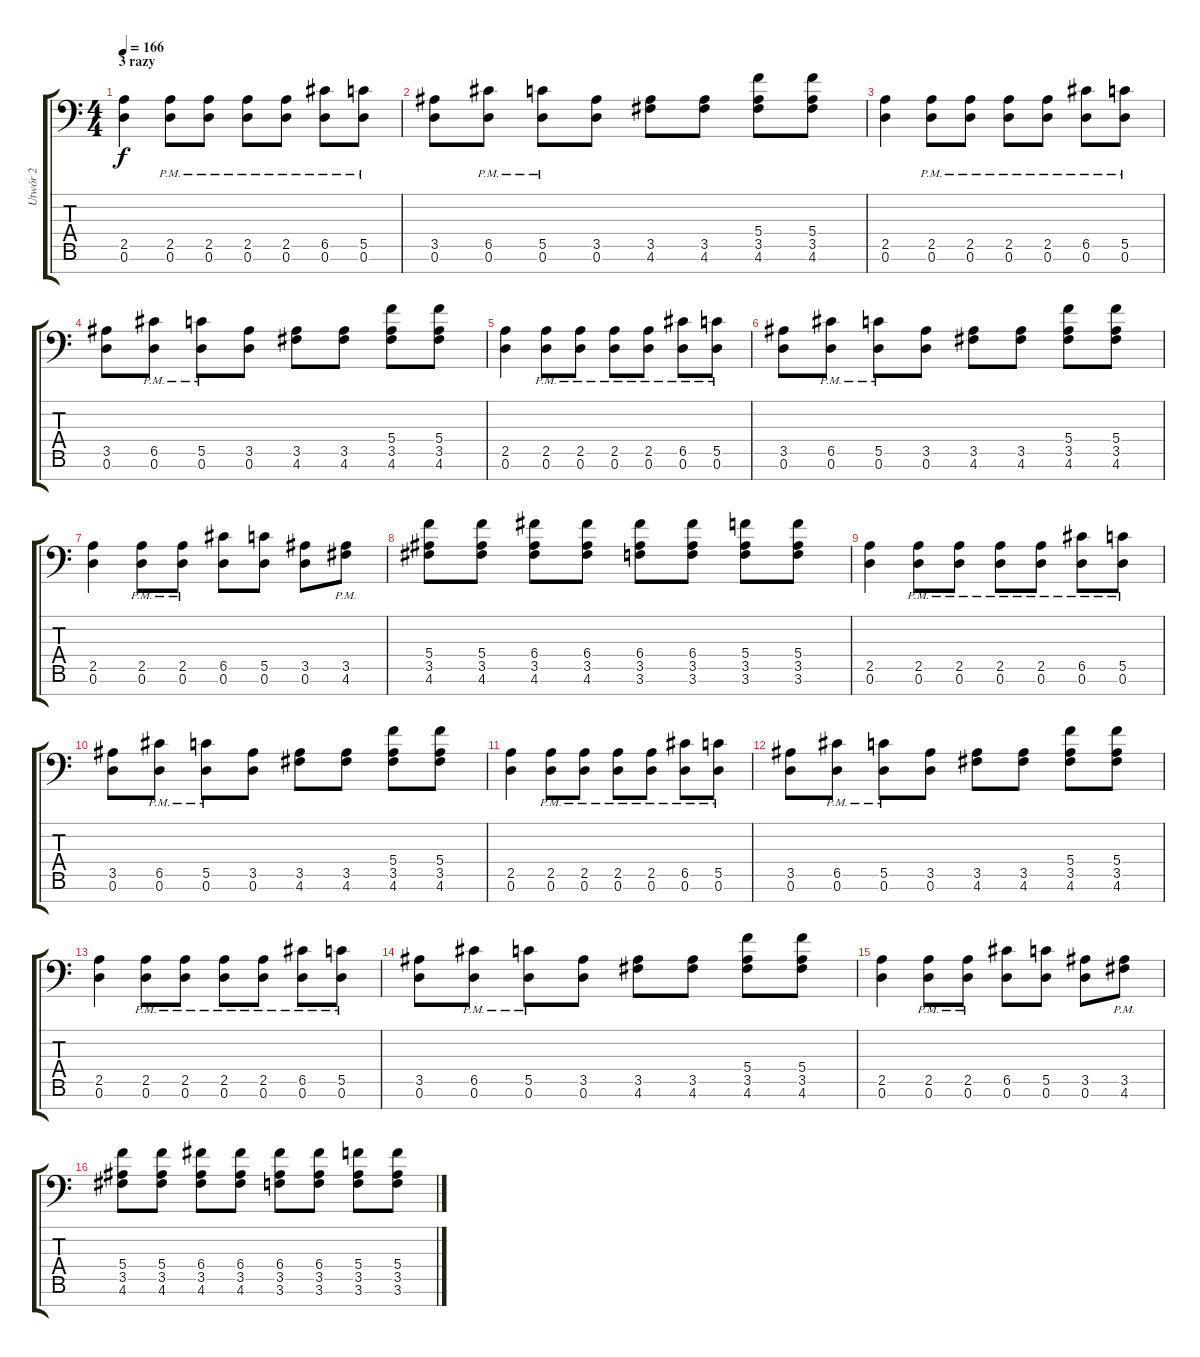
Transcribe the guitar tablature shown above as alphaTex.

\track ("Utwór 2" "Utwór 2") {instrument overdrivenguitar}
\staff {score tabs}
\tuning (D4 A3 F3 C3 G2 D2 A1) {hide}
\ts (4 4)
\section ("" "3 razy")
\tempo 166
\clef f4
\ks c
(2.5 0.6).4{dy f} (2.5{pm} 0.6{pm}).8 (2.5{pm} 0.6{pm}).8 (2.5{pm} 0.6{pm}).8 (2.5{pm} 0.6{pm}).8 (6.5{pm} 0.6{pm}).8 (5.5{pm} 0.6{pm}).8 |
(3.5 0.6).8 (6.5{pm} 0.6{pm}).8 (5.5{pm} 0.6{pm}).8 (3.5 0.6).8 (3.5 4.6).8 (3.5 4.6).8 (5.4 3.5 4.6).8 (5.4 3.5 4.6).8 |
(2.5 0.6).4 (2.5{pm} 0.6{pm}).8 (2.5{pm} 0.6{pm}).8 (2.5{pm} 0.6{pm}).8 (2.5{pm} 0.6{pm}).8 (6.5{pm} 0.6{pm}).8 (5.5{pm} 0.6{pm}).8 |
(3.5 0.6).8 (6.5{pm} 0.6{pm}).8 (5.5{pm} 0.6{pm}).8 (3.5 0.6).8 (3.5 4.6).8 (3.5 4.6).8 (5.4 3.5 4.6).8 (5.4 3.5 4.6).8 |
(2.5 0.6).4 (2.5{pm} 0.6{pm}).8 (2.5{pm} 0.6{pm}).8 (2.5{pm} 0.6{pm}).8 (2.5{pm} 0.6{pm}).8 (6.5{pm} 0.6{pm}).8 (5.5{pm} 0.6{pm}).8 |
(3.5 0.6).8 (6.5{pm} 0.6{pm}).8 (5.5{pm} 0.6{pm}).8 (3.5 0.6).8 (3.5 4.6).8 (3.5 4.6).8 (5.4 3.5 4.6).8 (5.4 3.5 4.6).8 |
(2.5 0.6).4 (2.5{pm} 0.6{pm}).8 (2.5{pm} 0.6{pm}).8 (6.5 0.6).8 (5.5 0.6).8 (3.5 0.6).8 (3.5{pm} 4.6{pm}).8 |
(5.4 3.5 4.6).8 (5.4 3.5 4.6).8 (6.4 3.5 4.6).8 (6.4 3.5 4.6).8 (6.4 3.5 3.6).8 (6.4 3.5 3.6).8 (5.4 3.5 3.6).8 (5.4 3.5 3.6).8 |
(2.5 0.6).4 (2.5{pm} 0.6{pm}).8 (2.5{pm} 0.6{pm}).8 (2.5{pm} 0.6{pm}).8 (2.5{pm} 0.6{pm}).8 (6.5{pm} 0.6{pm}).8 (5.5{pm} 0.6{pm}).8 |
(3.5 0.6).8 (6.5{pm} 0.6{pm}).8 (5.5{pm} 0.6{pm}).8 (3.5 0.6).8 (3.5 4.6).8 (3.5 4.6).8 (5.4 3.5 4.6).8 (5.4 3.5 4.6).8 |
(2.5 0.6).4 (2.5{pm} 0.6{pm}).8 (2.5{pm} 0.6{pm}).8 (2.5{pm} 0.6{pm}).8 (2.5{pm} 0.6{pm}).8 (6.5{pm} 0.6{pm}).8 (5.5{pm} 0.6{pm}).8 |
(3.5 0.6).8 (6.5{pm} 0.6{pm}).8 (5.5{pm} 0.6{pm}).8 (3.5 0.6).8 (3.5 4.6).8 (3.5 4.6).8 (5.4 3.5 4.6).8 (5.4 3.5 4.6).8 |
(2.5 0.6).4 (2.5{pm} 0.6{pm}).8 (2.5{pm} 0.6{pm}).8 (2.5{pm} 0.6{pm}).8 (2.5{pm} 0.6{pm}).8 (6.5{pm} 0.6{pm}).8 (5.5{pm} 0.6{pm}).8 |
(3.5 0.6).8 (6.5{pm} 0.6{pm}).8 (5.5{pm} 0.6{pm}).8 (3.5 0.6).8 (3.5 4.6).8 (3.5 4.6).8 (5.4 3.5 4.6).8 (5.4 3.5 4.6).8 |
(2.5 0.6).4 (2.5{pm} 0.6{pm}).8 (2.5{pm} 0.6{pm}).8 (6.5 0.6).8 (5.5 0.6).8 (3.5 0.6).8 (3.5{pm} 4.6{pm}).8 |
(5.4 3.5 4.6).8 (5.4 3.5 4.6).8 (6.4 3.5 4.6).8 (6.4 3.5 4.6).8 (6.4 3.5 3.6).8 (6.4 3.5 3.6).8 (5.4 3.5 3.6).8 (5.4 3.5 3.6).8
